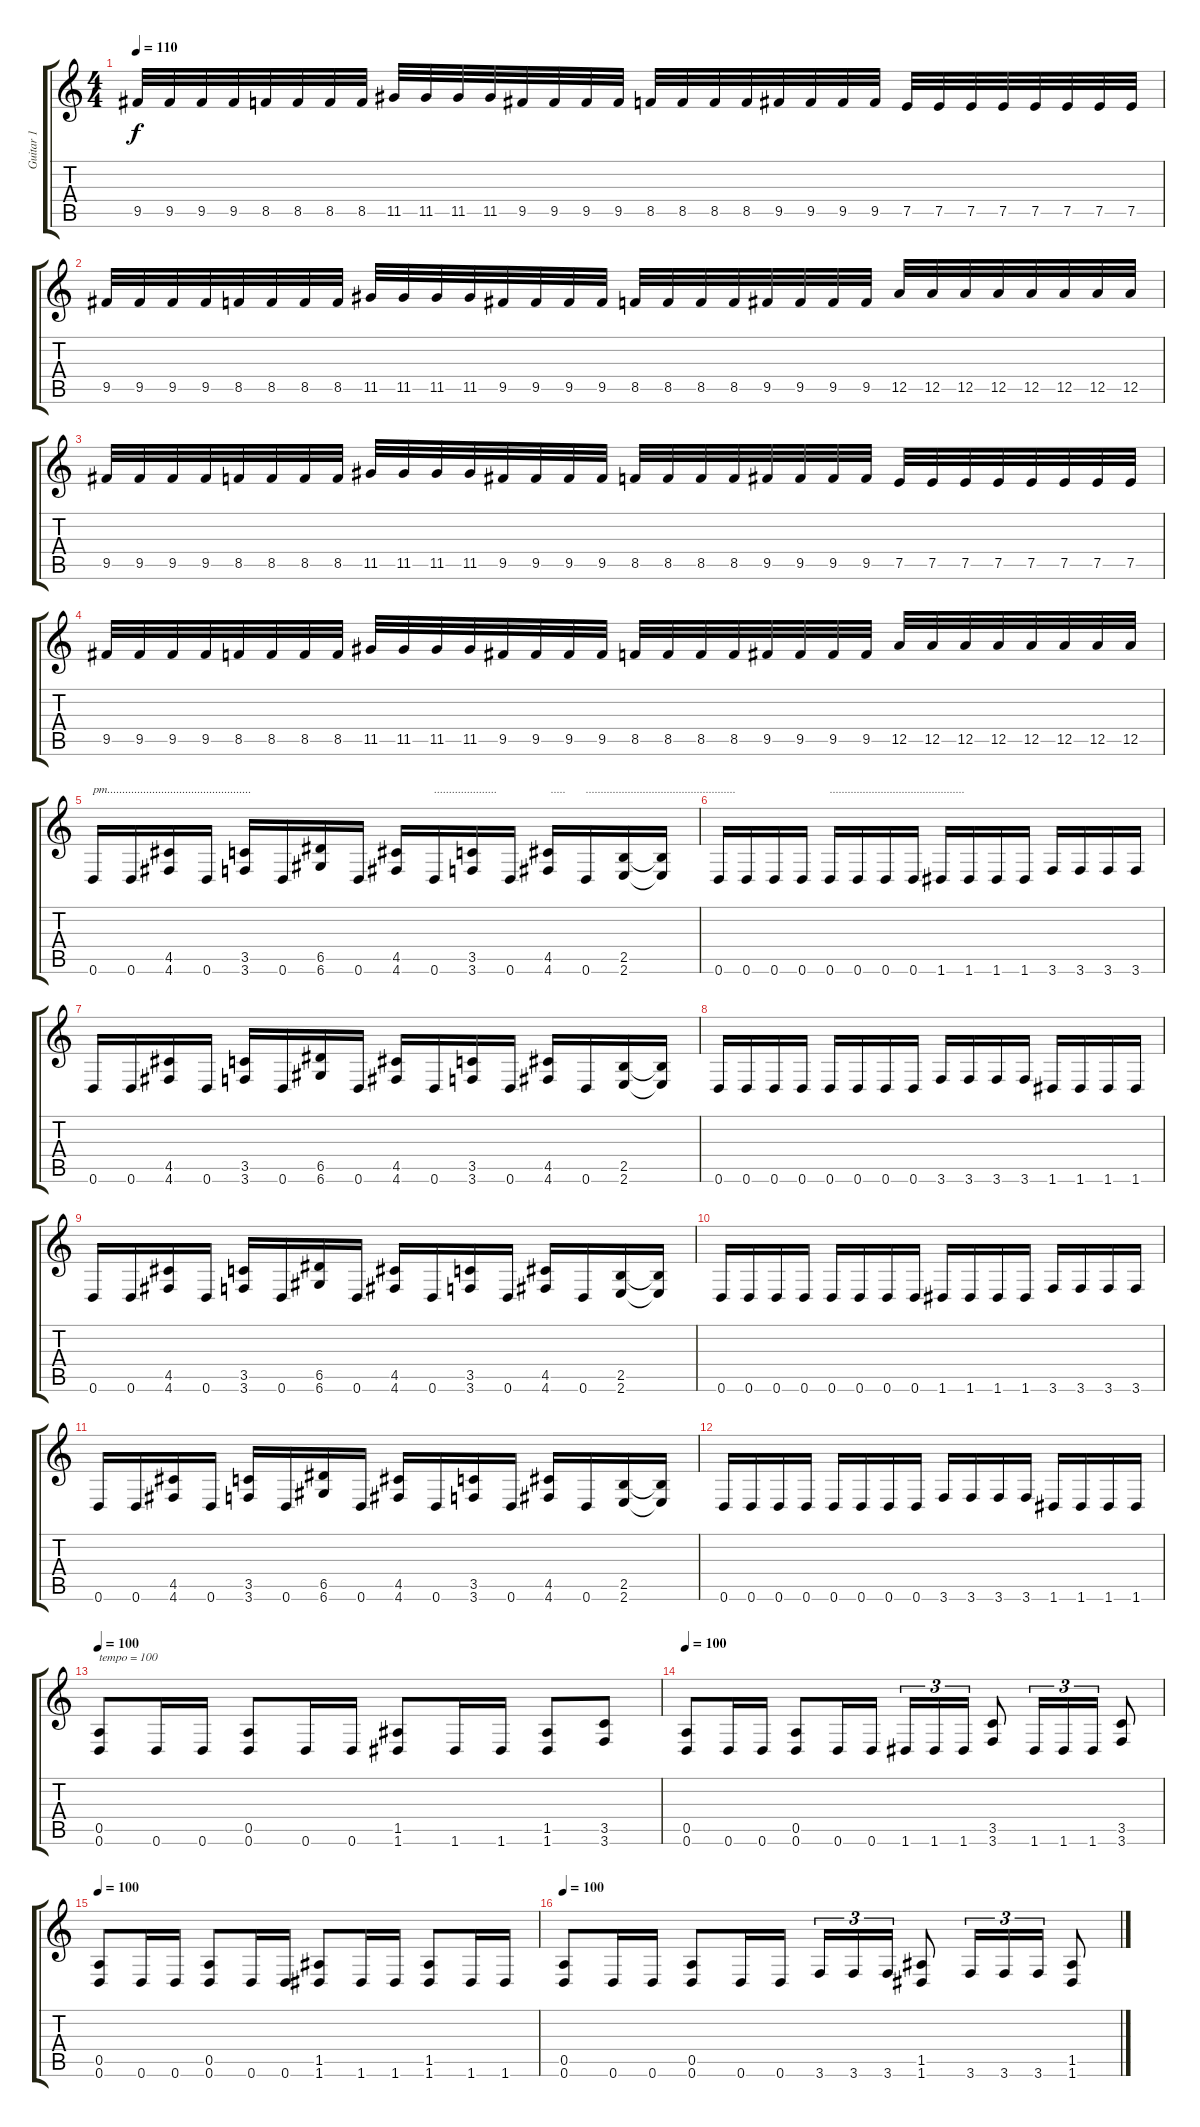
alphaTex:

\track ("Guitar 1" "Guitar 1") {instrument distortionguitar}
\staff {score tabs}
\tuning (E4 B3 G3 D3 A2 D2) {hide}
\ts (4 4)
\tempo 110
\clef g2
\ks c
9.5.32{dy f instrument distortionguitar} 9.5.32 9.5.32 9.5.32 8.5.32 8.5.32 8.5.32 8.5.32 11.5.32 11.5.32 11.5.32 11.5.32 9.5.32 9.5.32 9.5.32 9.5.32 8.5.32 8.5.32 8.5.32 8.5.32 9.5.32 9.5.32 9.5.32 9.5.32 7.5.32 7.5.32 7.5.32 7.5.32 7.5.32 7.5.32 7.5.32 7.5.32 |
9.5.32 9.5.32 9.5.32 9.5.32 8.5.32 8.5.32 8.5.32 8.5.32 11.5.32 11.5.32 11.5.32 11.5.32 9.5.32 9.5.32 9.5.32 9.5.32 8.5.32 8.5.32 8.5.32 8.5.32 9.5.32 9.5.32 9.5.32 9.5.32 12.5.32 12.5.32 12.5.32 12.5.32 12.5.32 12.5.32 12.5.32 12.5.32 |
9.5.32 9.5.32 9.5.32 9.5.32 8.5.32 8.5.32 8.5.32 8.5.32 11.5.32 11.5.32 11.5.32 11.5.32 9.5.32 9.5.32 9.5.32 9.5.32 8.5.32 8.5.32 8.5.32 8.5.32 9.5.32 9.5.32 9.5.32 9.5.32 7.5.32 7.5.32 7.5.32 7.5.32 7.5.32 7.5.32 7.5.32 7.5.32 |
9.5.32 9.5.32 9.5.32 9.5.32 8.5.32 8.5.32 8.5.32 8.5.32 11.5.32 11.5.32 11.5.32 11.5.32 9.5.32 9.5.32 9.5.32 9.5.32 8.5.32 8.5.32 8.5.32 8.5.32 9.5.32 9.5.32 9.5.32 9.5.32 12.5.32 12.5.32 12.5.32 12.5.32 12.5.32 12.5.32 12.5.32 12.5.32 |
0.6.16{txt "pm................................................"} 0.6.16 (4.5 4.6).16 0.6.16 (3.5 3.6).16 0.6.16 (6.5 6.6).16 0.6.16 (4.5 4.6).16 0.6.16{txt "....................."} (3.5 3.6).16 0.6.16 (4.5 4.6).16{txt " ....."} 0.6.16{txt ".................................................."} (2.5 2.6).16 (2.5{t} 2.6{t}).16 |
0.6.16 0.6.16 0.6.16 0.6.16 0.6.16{txt "............................................."} 0.6.16 0.6.16 0.6.16 1.6.16 1.6.16 1.6.16 1.6.16 3.6.16 3.6.16 3.6.16 3.6.16 |
0.6.16 0.6.16 (4.5 4.6).16 0.6.16 (3.5 3.6).16 0.6.16 (6.5 6.6).16 0.6.16 (4.5 4.6).16 0.6.16 (3.5 3.6).16 0.6.16 (4.5 4.6).16 0.6.16 (2.5 2.6).16 (2.5{t} 2.6{t}).16 |
0.6.16 0.6.16 0.6.16 0.6.16 0.6.16 0.6.16 0.6.16 0.6.16 3.6.16 3.6.16 3.6.16 3.6.16 1.6.16 1.6.16 1.6.16 1.6.16 |
0.6.16 0.6.16 (4.5 4.6).16 0.6.16 (3.5 3.6).16 0.6.16 (6.5 6.6).16 0.6.16 (4.5 4.6).16 0.6.16 (3.5 3.6).16 0.6.16 (4.5 4.6).16 0.6.16 (2.5 2.6).16 (2.5{t} 2.6{t}).16 |
0.6.16 0.6.16 0.6.16 0.6.16 0.6.16 0.6.16 0.6.16 0.6.16 1.6.16 1.6.16 1.6.16 1.6.16 3.6.16 3.6.16 3.6.16 3.6.16 |
0.6.16 0.6.16 (4.5 4.6).16 0.6.16 (3.5 3.6).16 0.6.16 (6.5 6.6).16 0.6.16 (4.5 4.6).16 0.6.16 (3.5 3.6).16 0.6.16 (4.5 4.6).16 0.6.16 (2.5 2.6).16 (2.5{t} 2.6{t}).16 |
0.6.16 0.6.16 0.6.16 0.6.16 0.6.16 0.6.16 0.6.16 0.6.16 3.6.16 3.6.16 3.6.16 3.6.16 1.6.16 1.6.16 1.6.16 1.6.16 |
\tempo 100
(0.5 0.6).8{txt "tempo = 100"} 0.6.16 0.6.16 (0.5 0.6).8 0.6.16 0.6.16 (1.5 1.6).8 1.6.16 1.6.16 (1.5 1.6).8 (3.5 3.6).8 |
\tempo 100
(0.5 0.6).8 0.6.16 0.6.16 (0.5 0.6).8 0.6.16 0.6.16 1.6.16{tu (3 2)} 1.6.16{tu (3 2)} 1.6.16{tu (3 2)} (3.5 3.6).8 1.6.16{tu (3 2)} 1.6.16{tu (3 2)} 1.6.16{tu (3 2)} (3.5 3.6).8 |
\tempo 100
(0.5 0.6).8 0.6.16 0.6.16 (0.5 0.6).8 0.6.16 0.6.16 (1.5 1.6).8 1.6.16 1.6.16 (1.5 1.6).8 1.6.16 1.6.16 |
\tempo 100
(0.5 0.6).8 0.6.16 0.6.16 (0.5 0.6).8 0.6.16 0.6.16 3.6.16{tu (3 2)} 3.6.16{tu (3 2)} 3.6.16{tu (3 2)} (1.5 1.6).8 3.6.16{tu (3 2)} 3.6.16{tu (3 2)} 3.6.16{tu (3 2)} (1.5 1.6).8
